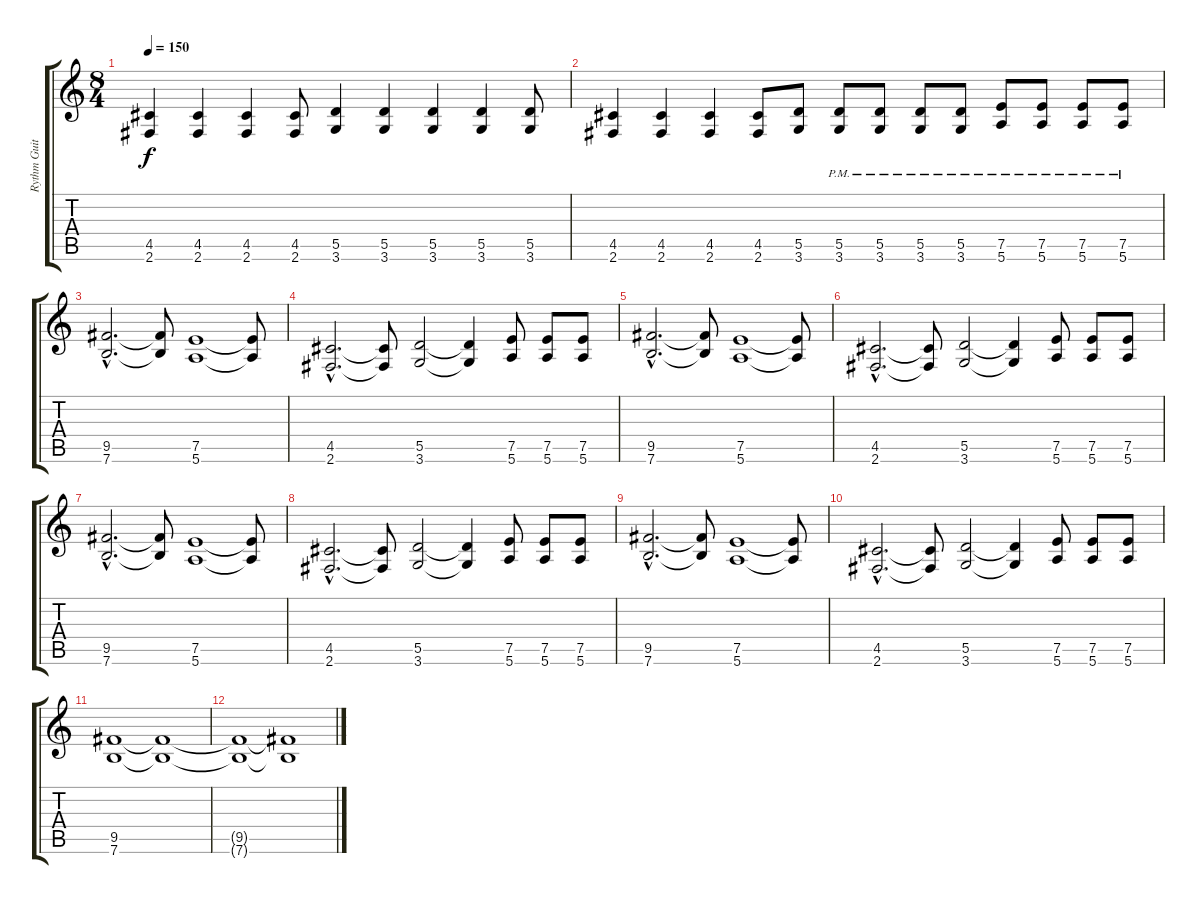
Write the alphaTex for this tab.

\track ("Rythm Guitar" "Rythm Guit") {instrument distortionguitar}
\staff {score tabs}
\tuning (E4 B3 G3 D3 A2 E2) {hide}
\ts (8 4)
\tempo 150
\clef g2
\ks c
(4.5 2.6).4{dy f} (4.5 2.6).4 (4.5 2.6).4 (4.5 2.6).8 (5.5 3.6).4 (5.5 3.6).4 (5.5 3.6).4 (5.5 3.6).4 (5.5 3.6).8 |
(4.5 2.6).4 (4.5 2.6).4 (4.5 2.6).4 (4.5 2.6).8 (5.5 3.6).8 (5.5{pm} 3.6{pm}).8 (5.5{pm} 3.6{pm}).8 (5.5{pm} 3.6{pm}).8 (5.5{pm} 3.6{pm}).8 (7.5{pm} 5.6{pm}).8 (7.5{pm} 5.6{pm}).8 (7.5{pm} 5.6{pm}).8 (7.5{pm} 5.6{pm}).8 |
(9.5{hac} 7.6{hac}).2{d} (9.5{t} 7.6{t}).8 (7.5 5.6).1 (7.5{t} 5.6{t}).8 |
(4.5{hac} 2.6{hac}).2{d} (4.5{t} 2.6{t}).8 (5.5 3.6).2 (5.5{t} 3.6{t}).4 (7.5 5.6).8 (7.5 5.6).8 (7.5 5.6).8 |
(9.5{hac} 7.6{hac}).2{d} (9.5{t} 7.6{t}).8 (7.5 5.6).1 (7.5{t} 5.6{t}).8 |
(4.5{hac} 2.6{hac}).2{d} (4.5{t} 2.6{t}).8 (5.5 3.6).2 (5.5{t} 3.6{t}).4 (7.5 5.6).8 (7.5 5.6).8 (7.5 5.6).8 |
(9.5{hac} 7.6{hac}).2{d} (9.5{t} 7.6{t}).8 (7.5 5.6).1 (7.5{t} 5.6{t}).8 |
(4.5{hac} 2.6{hac}).2{d} (4.5{t} 2.6{t}).8 (5.5 3.6).2 (5.5{t} 3.6{t}).4 (7.5 5.6).8 (7.5 5.6).8 (7.5 5.6).8 |
(9.5{hac} 7.6{hac}).2{d} (9.5{t} 7.6{t}).8 (7.5 5.6).1 (7.5{t} 5.6{t}).8 |
(4.5{hac} 2.6{hac}).2{d} (4.5{t} 2.6{t}).8 (5.5 3.6).2 (5.5{t} 3.6{t}).4 (7.5 5.6).8 (7.5 5.6).8 (7.5 5.6).8 |
(9.5 7.6).1 (9.5{t} 7.6{t}).1 |
(9.5{t} 7.6{t}).1 (9.5{t} 7.6{t}).1
